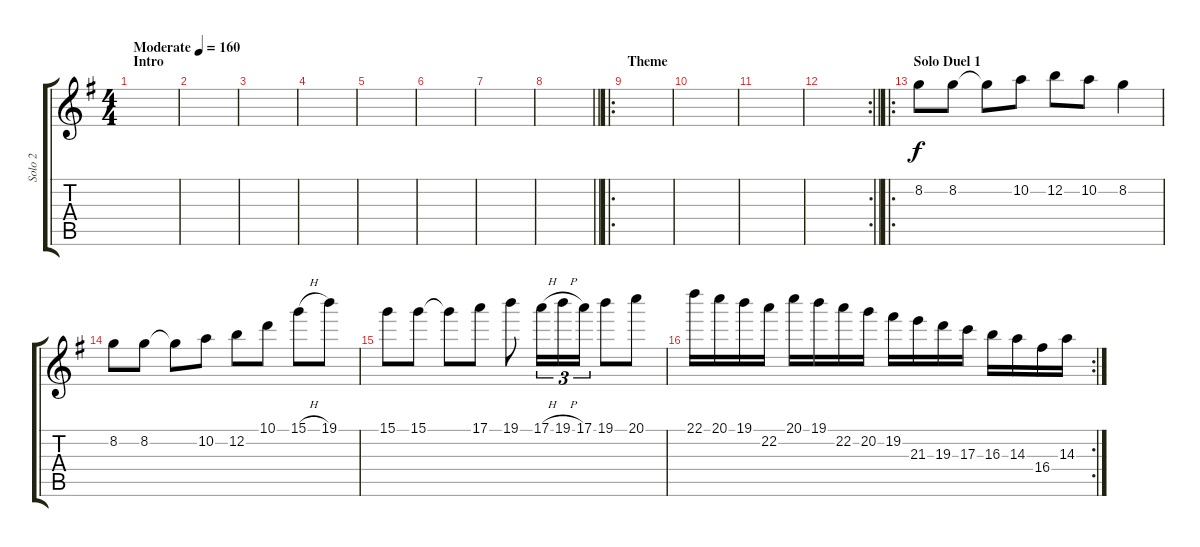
\track ("Solo 2" "Solo 2") {instrument distortionguitar}
\staff {score tabs}
\tuning (E4 B3 G3 D3 A2 E2) {hide}
\ts (4 4)
\section ("" "Intro")
\tempo (160 "Moderate")
\clef g2
\ks eminor
|
|
|
|
|
|
|
\barLineRight lightlight
|
\ro
\section ("" "Theme")
|
|
|
\rc 2
\barLineRight lightlight
|
\ro
\section ("" "Solo Duel 1")
8.2.8 8.2.8 8.2{t}.8 10.2.8 12.2.8 10.2.8 8.2.4 |
8.2.8 8.2.8 8.2{t}.8 10.2.8 12.2.8 10.1.8 15.1{h}.8 19.1.8 |
15.1.8 15.1.8 15.1{t}.8 17.1.8 19.1.8 17.1{h}.16{tu (3 2)} 19.1{h}.16{tu (3 2)} 17.1.16{tu (3 2)} 19.1.8 20.1.8 |
\rc 2
22.1.16 20.1.16 19.1.16 22.2.16 20.1.16 19.1.16 22.2.16 20.2.16 19.2.16 21.3.16 19.3.16 17.3.16 16.3.16 14.3.16 16.4.16 14.3.16
